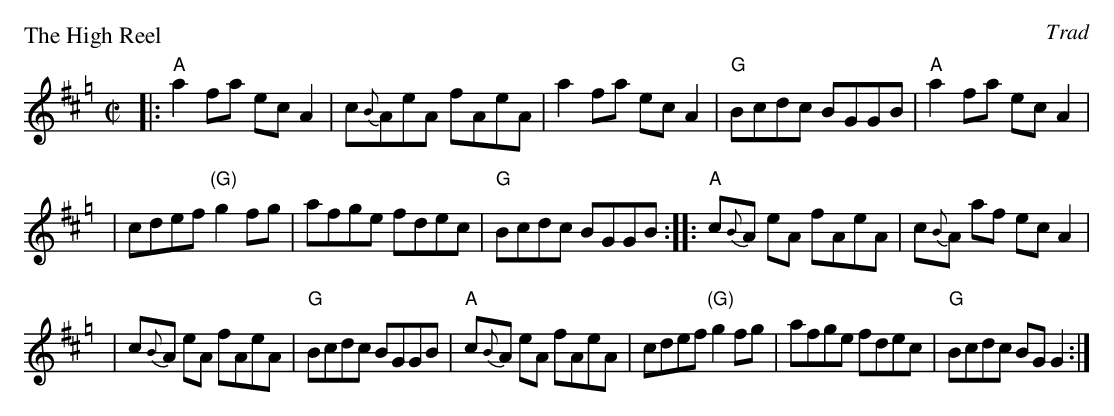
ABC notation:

X:1
P: The High Reel
O: Trad
M: C|
L: 1/8
K: Amix=g
|: "A"a2fa ecA2 | c{B}AeA fAeA | a2fa ecA2 | "G"Bcdc BGGB |  "A"a2fa ecA2 |
| cdef "(G)"g2fg | afge fdec | "G"Bcdc BGGB :: "A"c{B}A eA fAeA | c{B}A af ecA2 |
| c{B}A eA fAeA | "G"Bcdc BGGB |  "A"c{B}A eA fAeA |cdef "(G)"g2fg | afge fdec | "G"Bcdc BGG2 :|
